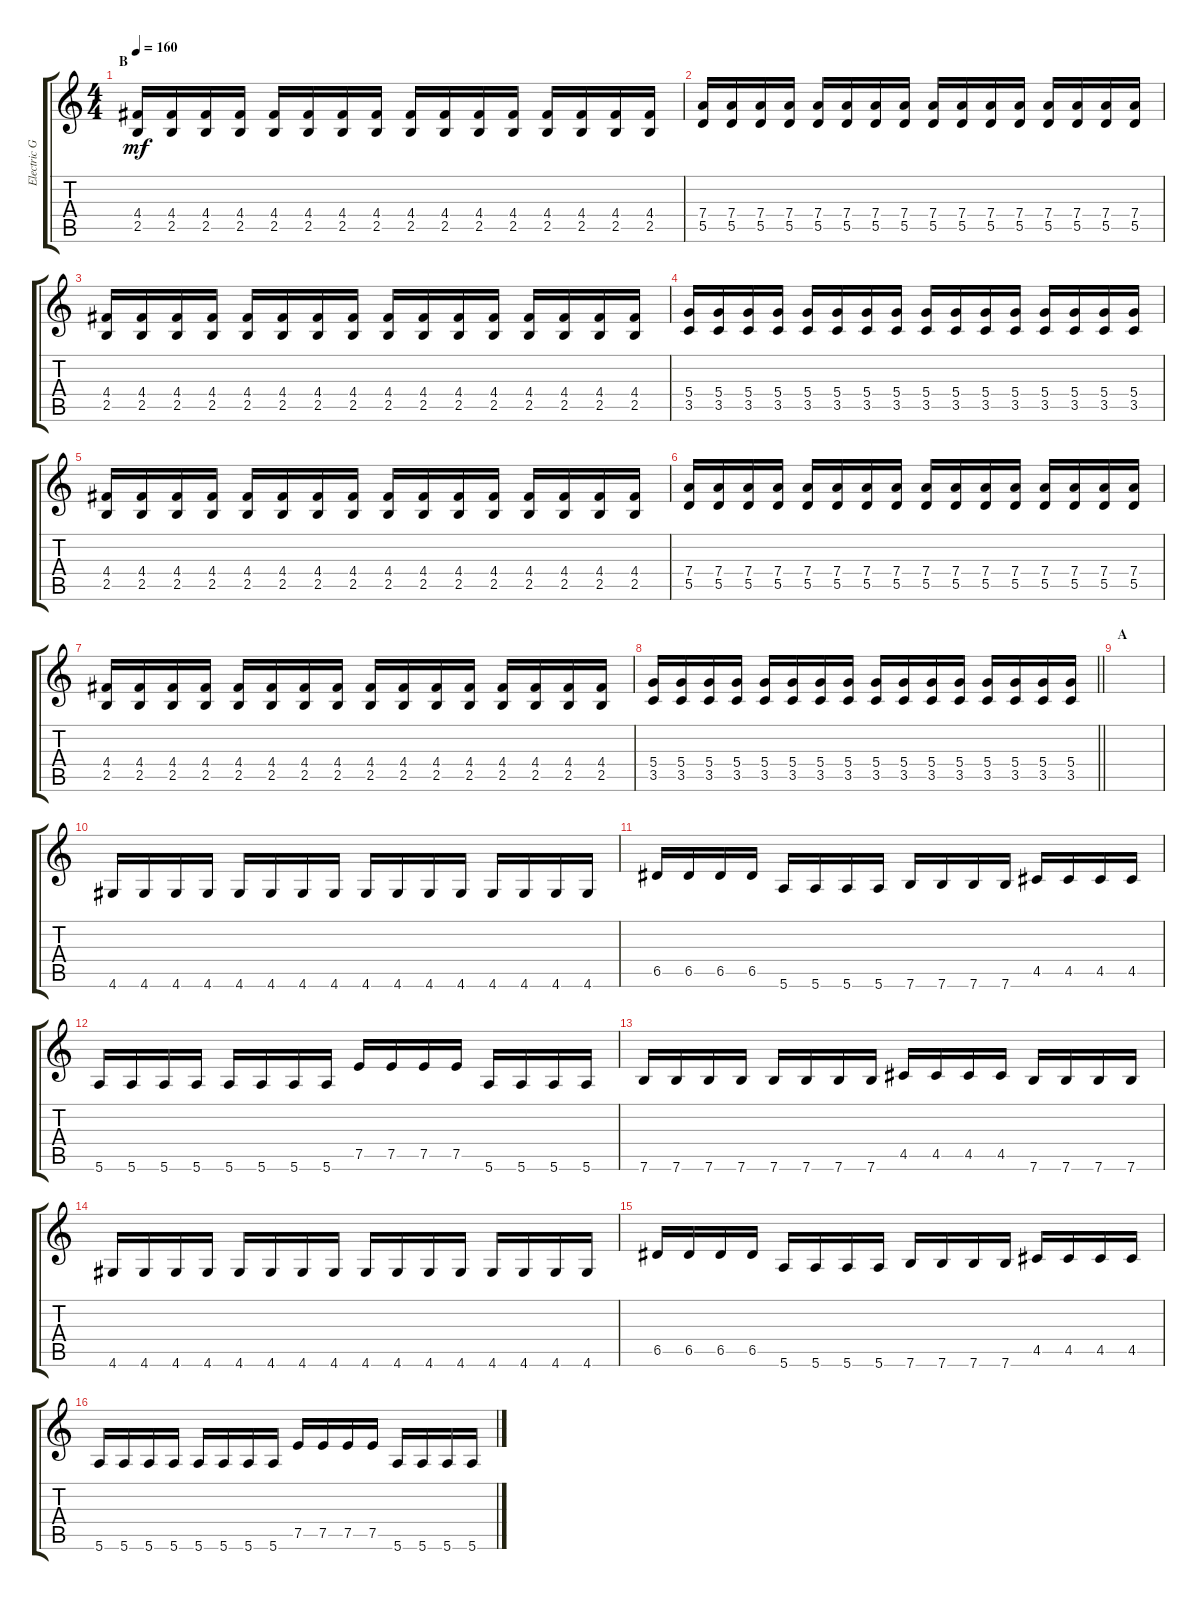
\track ("Electric Guitar" "Electric G") {instrument overdrivenguitar}
\staff {score tabs}
\tuning (E4 B3 G3 D3 A2 E2) {hide}
\ts (4 4)
\section ("" "B")
\tempo 160
\clef g2
\ks c
(4.4 2.5).16{dy mf} (4.4 2.5).16 (4.4 2.5).16 (4.4 2.5).16 (4.4 2.5).16 (4.4 2.5).16 (4.4 2.5).16 (4.4 2.5).16 (4.4 2.5).16 (4.4 2.5).16 (4.4 2.5).16 (4.4 2.5).16 (4.4 2.5).16 (4.4 2.5).16 (4.4 2.5).16 (4.4 2.5).16 |
(7.4 5.5).16 (7.4 5.5).16 (7.4 5.5).16 (7.4 5.5).16 (7.4 5.5).16 (7.4 5.5).16 (7.4 5.5).16 (7.4 5.5).16 (7.4 5.5).16 (7.4 5.5).16 (7.4 5.5).16 (7.4 5.5).16 (7.4 5.5).16 (7.4 5.5).16 (7.4 5.5).16 (7.4 5.5).16 |
(4.4 2.5).16 (4.4 2.5).16 (4.4 2.5).16 (4.4 2.5).16 (4.4 2.5).16 (4.4 2.5).16 (4.4 2.5).16 (4.4 2.5).16 (4.4 2.5).16 (4.4 2.5).16 (4.4 2.5).16 (4.4 2.5).16 (4.4 2.5).16 (4.4 2.5).16 (4.4 2.5).16 (4.4 2.5).16 |
(5.4 3.5).16 (5.4 3.5).16 (5.4 3.5).16 (5.4 3.5).16 (5.4 3.5).16 (5.4 3.5).16 (5.4 3.5).16 (5.4 3.5).16 (5.4 3.5).16 (5.4 3.5).16 (5.4 3.5).16 (5.4 3.5).16 (5.4 3.5).16 (5.4 3.5).16 (5.4 3.5).16 (5.4 3.5).16 |
(4.4 2.5).16 (4.4 2.5).16 (4.4 2.5).16 (4.4 2.5).16 (4.4 2.5).16 (4.4 2.5).16 (4.4 2.5).16 (4.4 2.5).16 (4.4 2.5).16 (4.4 2.5).16 (4.4 2.5).16 (4.4 2.5).16 (4.4 2.5).16 (4.4 2.5).16 (4.4 2.5).16 (4.4 2.5).16 |
(7.4 5.5).16 (7.4 5.5).16 (7.4 5.5).16 (7.4 5.5).16 (7.4 5.5).16 (7.4 5.5).16 (7.4 5.5).16 (7.4 5.5).16 (7.4 5.5).16 (7.4 5.5).16 (7.4 5.5).16 (7.4 5.5).16 (7.4 5.5).16 (7.4 5.5).16 (7.4 5.5).16 (7.4 5.5).16 |
(4.4 2.5).16 (4.4 2.5).16 (4.4 2.5).16 (4.4 2.5).16 (4.4 2.5).16 (4.4 2.5).16 (4.4 2.5).16 (4.4 2.5).16 (4.4 2.5).16 (4.4 2.5).16 (4.4 2.5).16 (4.4 2.5).16 (4.4 2.5).16 (4.4 2.5).16 (4.4 2.5).16 (4.4 2.5).16 |
\barLineRight lightlight
(5.4 3.5).16 (5.4 3.5).16 (5.4 3.5).16 (5.4 3.5).16 (5.4 3.5).16 (5.4 3.5).16 (5.4 3.5).16 (5.4 3.5).16 (5.4 3.5).16 (5.4 3.5).16 (5.4 3.5).16 (5.4 3.5).16 (5.4 3.5).16 (5.4 3.5).16 (5.4 3.5).16 (5.4 3.5).16 |
\section ("" "A")
|
4.6.16 4.6.16 4.6.16 4.6.16 4.6.16 4.6.16 4.6.16 4.6.16 4.6.16 4.6.16 4.6.16 4.6.16 4.6.16 4.6.16 4.6.16 4.6.16 |
6.5.16 6.5.16 6.5.16 6.5.16 5.6.16 5.6.16 5.6.16 5.6.16 7.6.16 7.6.16 7.6.16 7.6.16 4.5.16 4.5.16 4.5.16 4.5.16 |
5.6.16 5.6.16 5.6.16 5.6.16 5.6.16 5.6.16 5.6.16 5.6.16 7.5.16 7.5.16 7.5.16 7.5.16 5.6.16 5.6.16 5.6.16 5.6.16 |
7.6.16 7.6.16 7.6.16 7.6.16 7.6.16 7.6.16 7.6.16 7.6.16 4.5.16 4.5.16 4.5.16 4.5.16 7.6.16 7.6.16 7.6.16 7.6.16 |
4.6.16 4.6.16 4.6.16 4.6.16 4.6.16 4.6.16 4.6.16 4.6.16 4.6.16 4.6.16 4.6.16 4.6.16 4.6.16 4.6.16 4.6.16 4.6.16 |
6.5.16 6.5.16 6.5.16 6.5.16 5.6.16 5.6.16 5.6.16 5.6.16 7.6.16 7.6.16 7.6.16 7.6.16 4.5.16 4.5.16 4.5.16 4.5.16 |
5.6.16 5.6.16 5.6.16 5.6.16 5.6.16 5.6.16 5.6.16 5.6.16 7.5.16 7.5.16 7.5.16 7.5.16 5.6.16 5.6.16 5.6.16 5.6.16
